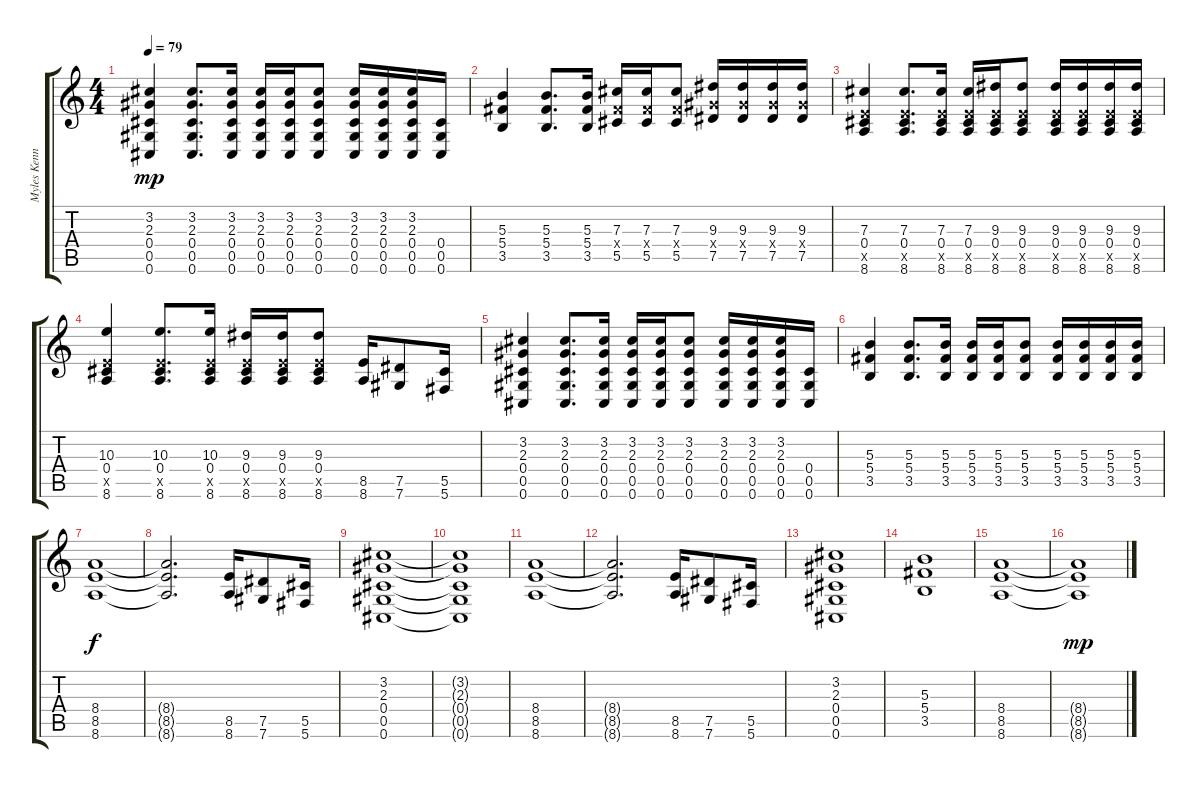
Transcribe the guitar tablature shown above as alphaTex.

\track ("Myles Kennedy" "Myles Kenn") {instrument distortionguitar}
\staff {score tabs}
\tuning (Eb4 Bb3 Gb3 Db3 Ab2 Db2) {hide}
\ts (4 4)
\tempo 79
\clef g2
\ks c
(3.2 2.3 0.4 0.5 0.6).4{dy mp} (3.2 2.3 0.4 0.5 0.6).8{d} (3.2 2.3 0.4 0.5 0.6).16 (3.2 2.3 0.4 0.5 0.6).16 (3.2 2.3 0.4 0.5 0.6).16 (3.2 2.3 0.4 0.5 0.6).8 (3.2 2.3 0.4 0.5 0.6).16 (3.2 2.3 0.4 0.5 0.6).16 (3.2 2.3 0.4 0.5 0.6).16 (0.4 0.5 0.6).16 |
(5.3 5.4 3.5).4 (5.3 5.4 3.5).8{d} (5.3 5.4 3.5).16 (7.3 5.4{x} 5.5).16 (7.3 5.4{x} 5.5).16 (7.3 5.4{x} 5.5).8 (9.3 7.4{x} 7.5).16 (9.3 7.4{x} 7.5).16 (9.3 7.4{x} 7.5).16 (9.3 7.4{x} 7.5).16 |
(7.3 0.4 8.5{x} 8.6).4 (7.3 0.4 8.5{x} 8.6).8{d} (7.3 0.4 8.5{x} 8.6).16 (7.3 0.4 8.5{x} 8.6).16 (9.3 0.4 8.5{x} 8.6).16 (9.3 0.4 8.5{x} 8.6).8 (9.3 0.4 8.5{x} 8.6).16 (9.3 0.4 8.5{x} 8.6).16 (9.3 0.4 8.5{x} 8.6).16 (9.3 0.4 8.5{x} 8.6).16 |
(10.3 0.4 8.5{x} 8.6).4 (10.3 0.4 8.5{x} 8.6).8{d} (10.3 0.4 8.5{x} 8.6).16 (9.3 0.4 8.5{x} 8.6).16 (9.3 0.4 8.5{x} 8.6).16 (9.3 0.4 8.5{x} 8.6).8 (8.5 8.6).16 (7.5 7.6).8 (5.5 5.6).16 |
(3.2 2.3 0.4 0.5 0.6).4 (3.2 2.3 0.4 0.5 0.6).8{d} (3.2 2.3 0.4 0.5 0.6).16 (3.2 2.3 0.4 0.5 0.6).16 (3.2 2.3 0.4 0.5 0.6).16 (3.2 2.3 0.4 0.5 0.6).8 (3.2 2.3 0.4 0.5 0.6).16 (3.2 2.3 0.4 0.5 0.6).16 (3.2 2.3 0.4 0.5 0.6).16 (0.4 0.5 0.6).16 |
(5.3 5.4 3.5).4 (5.3 5.4 3.5).8{d} (5.3 5.4 3.5).16 (5.3 5.4 3.5).16 (5.3 5.4 3.5).16 (5.3 5.4 3.5).8 (5.3 5.4 3.5).16 (5.3 5.4 3.5).16 (5.3 5.4 3.5).16 (5.3 5.4 3.5).16 |
(8.4 8.5 8.6).1{dy f} |
(8.4{t} 8.5{t} 8.6{t}).2{d} (8.5 8.6).16 (7.5 7.6).8 (5.5 5.6).16 |
(3.2 2.3 0.4 0.5 0.6).1 |
(3.2{t} 2.3{t} 0.4{t} 0.5{t} 0.6{t}).1{volume 7} |
(8.4 8.5 8.6).1 |
(8.4{t} 8.5{t} 8.6{t}).2{d} (8.5 8.6).16 (7.5 7.6).8 (5.5 5.6).16 |
(3.2 2.3 0.4 0.5 0.6).1 |
(5.3 5.4 3.5).1 |
(8.4 8.5 8.6).1 |
(8.4{t} 8.5{t} 8.6{t}).1{dy mp}
